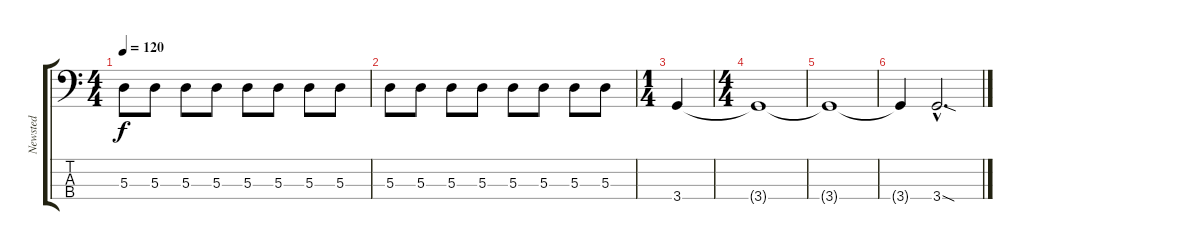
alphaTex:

\track ("Newsted" "Newsted") {instrument electricbasspick}
\staff {score tabs}
\tuning (G2 D2 A1 E1) {hide}
\ts (4 4)
\tempo 120
\clef f4
\ks c
5.3.8{dy f} 5.3.8 5.3.8 5.3.8 5.3.8 5.3.8 5.3.8 5.3.8 |
5.3.8 5.3.8 5.3.8 5.3.8 5.3.8 5.3.8 5.3.8 5.3.8 |
\ts (1 4)
3.4.4 |
\ts (4 4)
3.4{t}.1 |
3.4{t}.1 |
3.4{t}.4 3.4{sod hac}.2{d}
